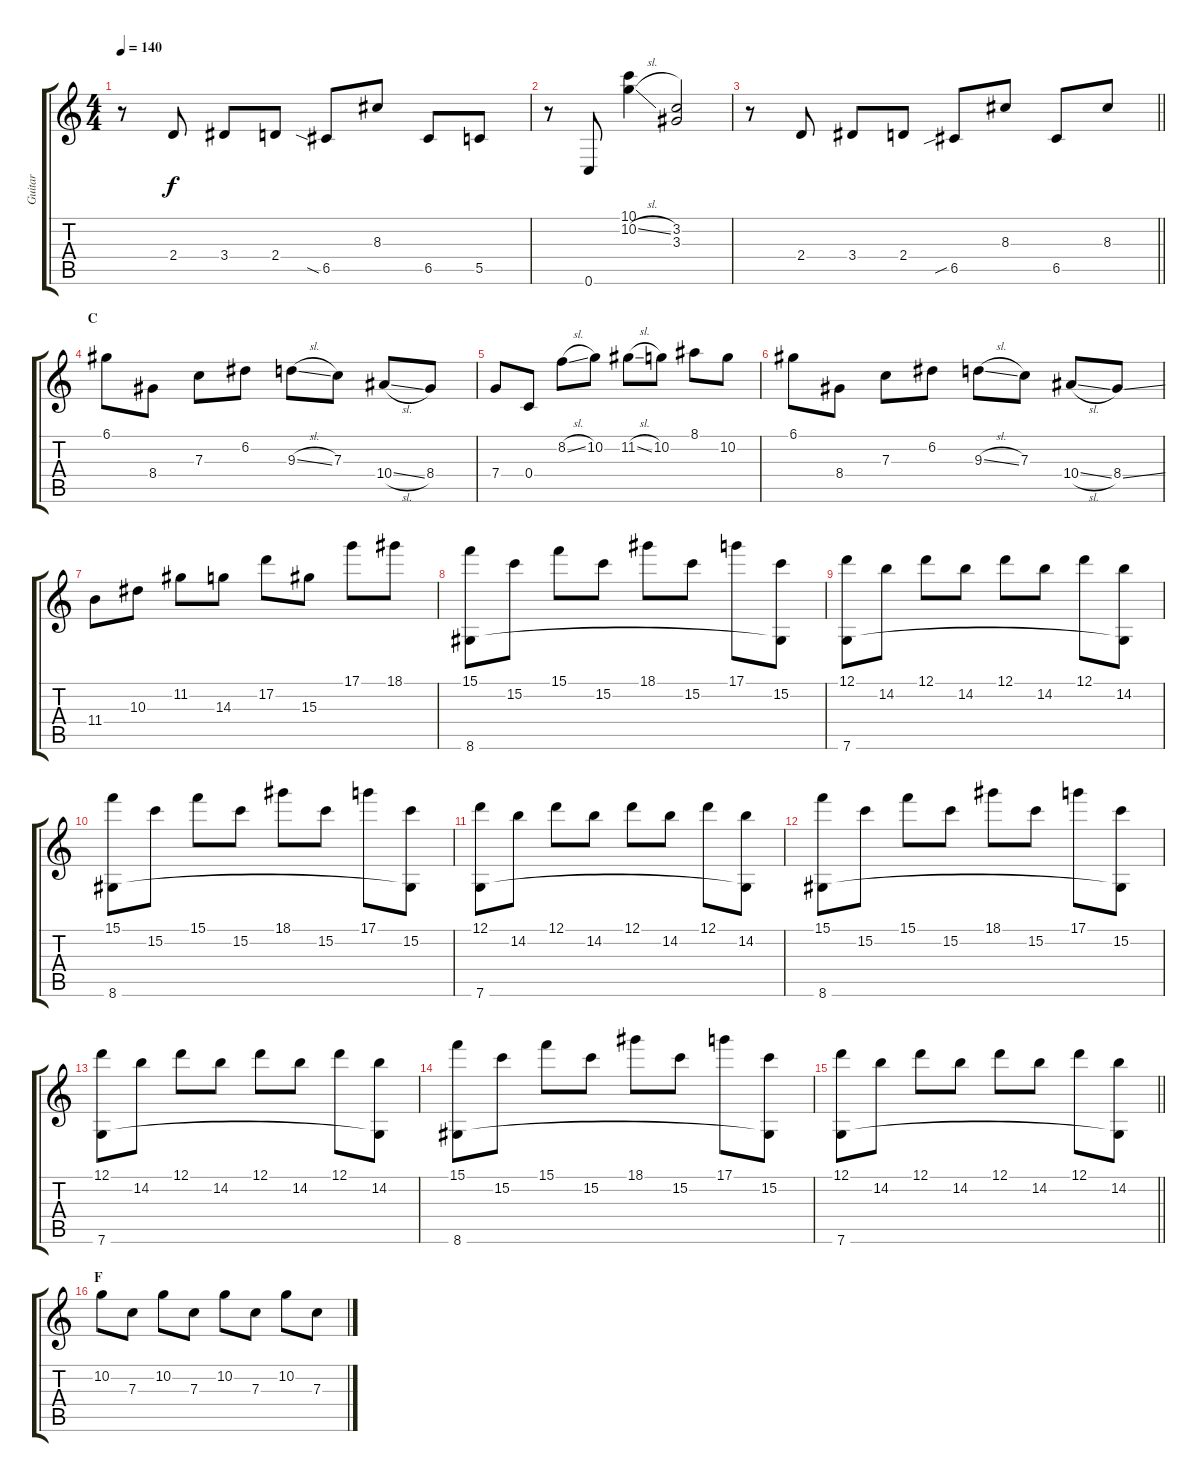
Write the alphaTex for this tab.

\track ("Guitar" "Guitar") {instrument overdrivenguitar}
\staff {score tabs}
\tuning (D4 A3 F3 C3 G2 C2) {hide}
\ts (4 4)
\tempo 140
\clef g2
\ks c
r.8{dy f} 2.4.8 3.4.8 2.4.8 6.5{sia}.8 8.3.8 6.5.8 5.5.8 |
r.8 0.6.8 (10.1 10.2{sl}).4 (3.2 3.3).2 |
\barLineRight lightlight
r.8 2.4.8 3.4.8 2.4.8 6.5{sib}.8 8.3.8 6.5.8 8.3.8 |
\section ("" "C")
6.1.8 8.4.8 7.3.8 6.2.8 9.3{sl}.8 7.3.8 10.4{sl}.8 8.4.8 |
7.4.8 0.4.8 8.2{sl}.8 10.2.8 11.2{sl}.8 10.2.8 8.1.8 10.2.8 |
6.1.8 8.4.8 7.3.8 6.2.8 9.3{sl}.8 7.3.8 10.4{sl}.8 8.4{ss}.8 |
11.4.8 10.3.8 11.2.8 14.3.8 17.2.8 15.3.8 17.1.8 18.1.8 |
(15.1 8.6).8 15.2.8 15.1.8 15.2.8 18.1.8 15.2.8 17.1.8 (15.2 8.6{t}).8 |
(12.1 7.6).8 14.2.8 12.1.8 14.2.8 12.1.8 14.2.8 12.1.8 (14.2 7.6{t}).8 |
(15.1 8.6).8 15.2.8 15.1.8 15.2.8 18.1.8 15.2.8 17.1.8 (15.2 8.6{t}).8 |
(12.1 7.6).8 14.2.8 12.1.8 14.2.8 12.1.8 14.2.8 12.1.8 (14.2 7.6{t}).8 |
(15.1 8.6).8 15.2.8 15.1.8 15.2.8 18.1.8 15.2.8 17.1.8 (15.2 8.6{t}).8 |
(12.1 7.6).8 14.2.8 12.1.8 14.2.8 12.1.8 14.2.8 12.1.8 (14.2 7.6{t}).8 |
(15.1 8.6).8 15.2.8 15.1.8 15.2.8 18.1.8 15.2.8 17.1.8 (15.2 8.6{t}).8 |
\barLineRight lightlight
(12.1 7.6).8 14.2.8 12.1.8 14.2.8 12.1.8 14.2.8 12.1.8 (14.2 7.6{t}).8 |
\section ("" "F")
10.2.8 7.3.8 10.2.8 7.3.8 10.2.8 7.3.8 10.2.8 7.3.8
